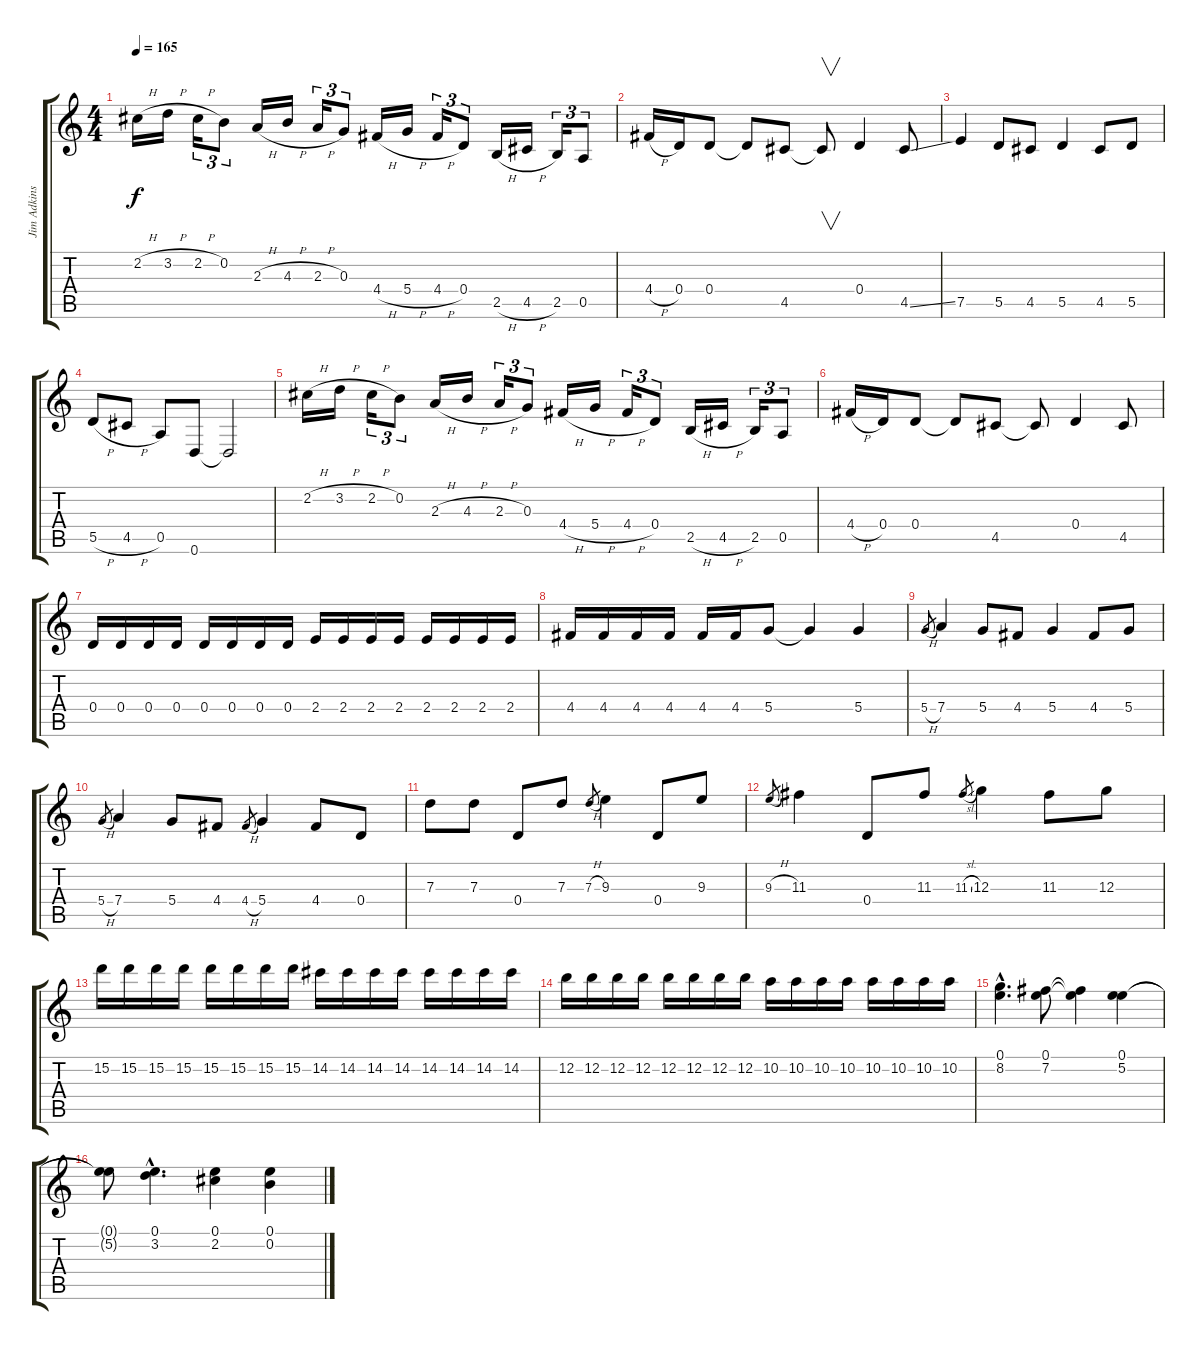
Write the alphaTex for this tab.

\track ("Jim Adkins (Guitar 1)" "Jim Adkins") {instrument overdrivenguitar}
\staff {score tabs}
\tuning (E4 B3 G3 D3 A2 D2) {hide}
\ts (4 4)
\tempo 165
\clef g2
\ks c
2.2{h}.16{dy f} 3.2{h}.16 2.2{h}.16{tu (3 2)} 0.2.8{tu (3 2)} 2.3{h}.16 4.3{h}.16 2.3{h}.16{tu (3 2)} 0.3.8{tu (3 2)} 4.4{h}.16 5.4{h}.16 4.4{h}.16{tu (3 2)} 0.4.8{tu (3 2)} 2.5{h}.16 4.5{h}.16 2.5.16{tu (3 2)} 0.5.8{tu (3 2)} |
4.4{h}.16 0.4.16 0.4.8 0.4{t}.8 4.5.8 4.5{t}.8{v} 0.4.4 4.5{ss}.8 |
7.5.4 5.5.8 4.5.8 5.5.4 4.5.8 5.5.8 |
5.5{h}.8 4.5{h}.8 0.5.8 0.6.8 0.6{t}.2 |
2.2{h}.16 3.2{h}.16 2.2{h}.16{tu (3 2)} 0.2.8{tu (3 2)} 2.3{h}.16 4.3{h}.16 2.3{h}.16{tu (3 2)} 0.3.8{tu (3 2)} 4.4{h}.16 5.4{h}.16 4.4{h}.16{tu (3 2)} 0.4.8{tu (3 2)} 2.5{h}.16 4.5{h}.16 2.5.16{tu (3 2)} 0.5.8{tu (3 2)} |
4.4{h}.16 0.4.16 0.4.8 0.4{t}.8 4.5.8 4.5{t}.8 0.4.4 4.5.8 |
0.4.16 0.4.16 0.4.16 0.4.16 0.4.16 0.4.16 0.4.16 0.4.16 2.4.16 2.4.16 2.4.16 2.4.16 2.4.16 2.4.16 2.4.16 2.4.16 |
4.4.16 4.4.16 4.4.16 4.4.16 4.4.16 4.4.16 5.4.8 5.4{t}.4 5.4.4 |
5.4{h}.8{gr} 7.4.4 5.4.8 4.4.8 5.4.4 4.4.8 5.4.8 |
5.4{h}.8{gr} 7.4.4 5.4.8 4.4.8 4.4{h}.8{gr} 5.4.4 4.4.8 0.4.8 |
7.3.8 7.3.8 0.4.8 7.3.8 7.3{h}.8{gr} 9.3.4 0.4.8 9.3.8 |
9.3{h}.8{gr} 11.3.4 0.4.8 11.3.8 11.3{sl}.8{gr} 12.3.4 11.3.8 12.3.8 |
15.2.16 15.2.16 15.2.16 15.2.16 15.2.16 15.2.16 15.2.16 15.2.16 14.2.16 14.2.16 14.2.16 14.2.16 14.2.16 14.2.16 14.2.16 14.2.16 |
12.2.16 12.2.16 12.2.16 12.2.16 12.2.16 12.2.16 12.2.16 12.2.16 10.2.16 10.2.16 10.2.16 10.2.16 10.2.16 10.2.16 10.2.16 10.2.16 |
(0.1{hac} 8.2{hac}).4{d} (0.1 7.2).8 (0.1{t} 7.2{t}).4 (0.1 5.2).4 |
(0.1{t} 5.2{t}).8 (0.1{hac} 3.2{hac}).4{d} (0.1 2.2).4 (0.1 0.2).4
